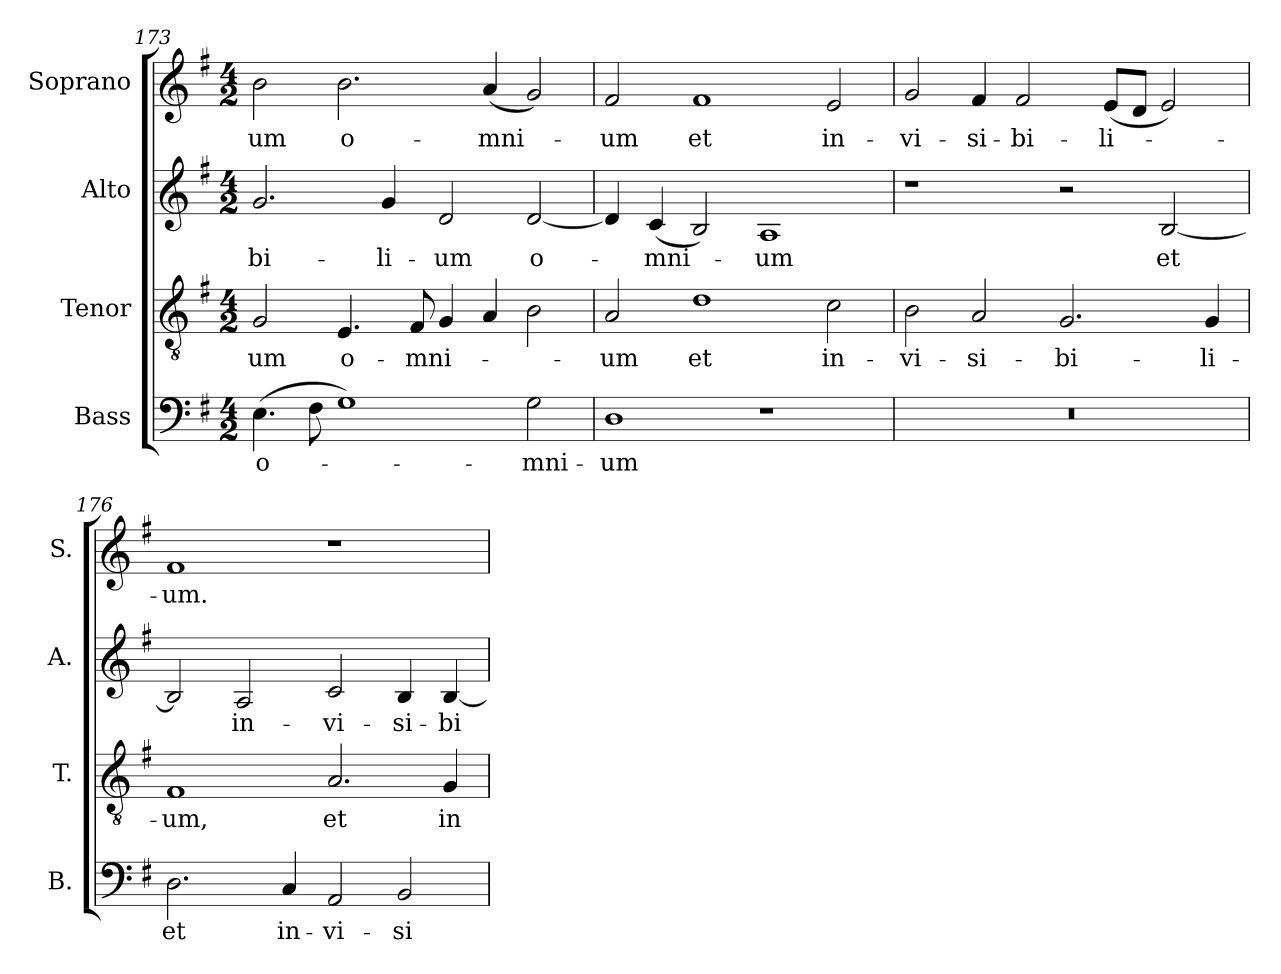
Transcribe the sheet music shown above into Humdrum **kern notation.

**kern	**text	**kern	**text	**kern	**text	**kern	**text
*part4	*part4	*part3	*part3	*part2	*part2	*part1	*part1
*staff4	*staff4	*staff3	*staff3	*staff2	*staff2	*staff1	*staff1
*I"Bass	*	*I"Tenor	*	*I"Alto	*	*I"Soprano	*
*I'B.	*	*I'T.	*	*I'A.	*	*I'S.	*
*clefF4	*	*clefGv2	*	*clefG2	*	*clefG2	*
*	*	*ITrd7c12	*	*	*	*	*
*k[f#]	*	*k[f#]	*	*k[f#]	*	*k[f#]	*
*G:	*	*G:	*	*G:	*	*G:	*
*M4/2	*	*M4/2	*	*M4/2	*	*M4/2	*
=173	=173	=173	=173	=173	=173	=173	=173
!	!LO:LY:b:color=#000000	!	!	!	!	!	!
!	!	!	!LO:LY:b:color=#000000	!	!	!	!
!	!	!	!	!	!LO:LY:b:color=#000000	!	!
!	!	!	!	!	!	!	!LO:LY:b:color=#000000
(4.Ei\	o-	2GGi/	-um	2.gi/	-bi-	2bi\	-um
8F#i\	.	.	.	.	.	.	.
!	!	!	!LO:LY:b:color=#000000	!	!	!	!
!	!	!	!	!	!	!	!LO:LY:b:color=#000000
1Gi)	.	4.EEi/	o-	.	.	2.bi\	o-
!	!	!	!	!	!LO:LY:b:color=#000000	!	!
.	.	.	.	4gi/	-li-	.	.
!	!	!	!LO:LY:b:color=#000000	!	!	!	!
.	.	8FF#i/	-mni-	.	.	.	.
!	!	!	!	!	!LO:LY:b:color=#000000	!	!
.	.	4GGi/	.	2di/	-um	.	.
!	!	!	!	!	!	!	!LO:LY:b:color=#000000
.	.	4AAi/	.	.	.	(4ai/	-mni-
!	!LO:LY:b:color=#000000	!	!	!	!	!	!
!	!	!	!	!	!LO:LY:b:color=#000000	!	!
2Gi\	-mni-	2BBi\	.	[2di/	o-	2gi/)	.
=174	=174	=174	=174	=174	=174	=174	=174
!	!LO:LY:b:color=#000000	!	!	!	!	!	!
!	!	!	!LO:LY:b:color=#000000	!	!	!	!
!	!	!	!	!	!	!	!LO:LY:b:color=#000000
1Di	-um	2AAi/	-um	4di/]	.	2f#i/	-um
!	!	!	!	!	!LO:LY:b:color=#000000	!	!
.	.	.	.	(4ci/	-mni-	.	.
!	!	!	!LO:LY:b:color=#000000	!	!	!	!
!	!	!	!	!	!	!	!LO:LY:b:color=#000000
.	.	1Di	et	2Bi/)	.	1f#i	et
!	!	!	!	!	!LO:LY:b:color=#000000	!	!
1r	.	.	.	1Ai	-um	.	.
!	!	!	!LO:LY:b:color=#000000	!	!	!	!
!	!	!	!	!	!	!	!LO:LY:b:color=#000000
.	.	2Ci\	in-	.	.	2ei/	in-
!!LO:LB:g=z
=175	=175	=175	=175	=175	=175	=175	=175
!LO:N:vis=1	!	!	!	!	!	!	!
!	!	!	!LO:LY:b:color=#000000	!	!	!	!
!	!	!	!	!	!	!	!LO:LY:b:color=#000000
0r	.	2BBi\	-vi-	1r	.	2gi/	-vi-
!	!	!	!LO:LY:b:color=#000000	!	!	!	!
!	!	!	!	!	!	!	!LO:LY:b:color=#000000
.	.	2AAi/	-si-	.	.	4f#i/	-si-
!	!	!	!	!	!	!	!LO:LY:b:color=#000000
.	.	.	.	.	.	2f#i/	-bi-
!	!	!	!LO:LY:b:color=#000000	!	!	!	!
.	.	2.GGi/	-bi-	2r	.	.	.
!	!	!	!	!	!	!	!LO:LY:b:color=#000000
.	.	.	.	.	.	(8ei/L	-li-
.	.	.	.	.	.	8di/J	.
!	!	!	!	!	!LO:LY:b:color=#000000	!	!
.	.	.	.	[2Bi/	et	2ei/)	.
!	!	!	!LO:LY:b:color=#000000	!	!	!	!
.	.	4GGi/	-li-	.	.	.	.
=176	=176	=176	=176	=176	=176	=176	=176
!	!LO:LY:b:color=#000000	!	!	!	!	!	!
!	!	!	!LO:LY:b:color=#000000	!	!	!	!
!	!	!	!	!	!	!	!LO:LY:b:color=#000000
2.Di\	et	1FF#i	-um,	2Bi/]	.	1f#i	-um.
!	!	!	!	!	!LO:LY:b:color=#000000	!	!
.	.	.	.	2Ai/	in-	.	.
!	!LO:LY:b:color=#000000	!	!	!	!	!	!
4Ci/	in-	.	.	.	.	.	.
!	!LO:LY:b:color=#000000	!	!	!	!	!	!
!	!	!	!LO:LY:b:color=#000000	!	!	!	!
!	!	!	!	!	!LO:LY:b:color=#000000	!	!
2AAi/	-vi-	2.AAi/	et	2ci/	-vi-	1r	.
!	!LO:LY:b:color=#000000	!	!	!	!	!	!
!	!	!	!	!	!LO:LY:b:color=#000000	!	!
2BBi/	-si-	.	.	4Bi/	-si-	.	.
!	!	!	!LO:LY:b:color=#000000	!	!	!	!
!	!	!	!	!	!LO:LY:b:color=#000000	!	!
.	.	4GGi/	in-	[4Bi/	-bi-	.	.
=	=	=	=	=	=	=	=
*-	*-	*-	*-	*-	*-	*-	*-
